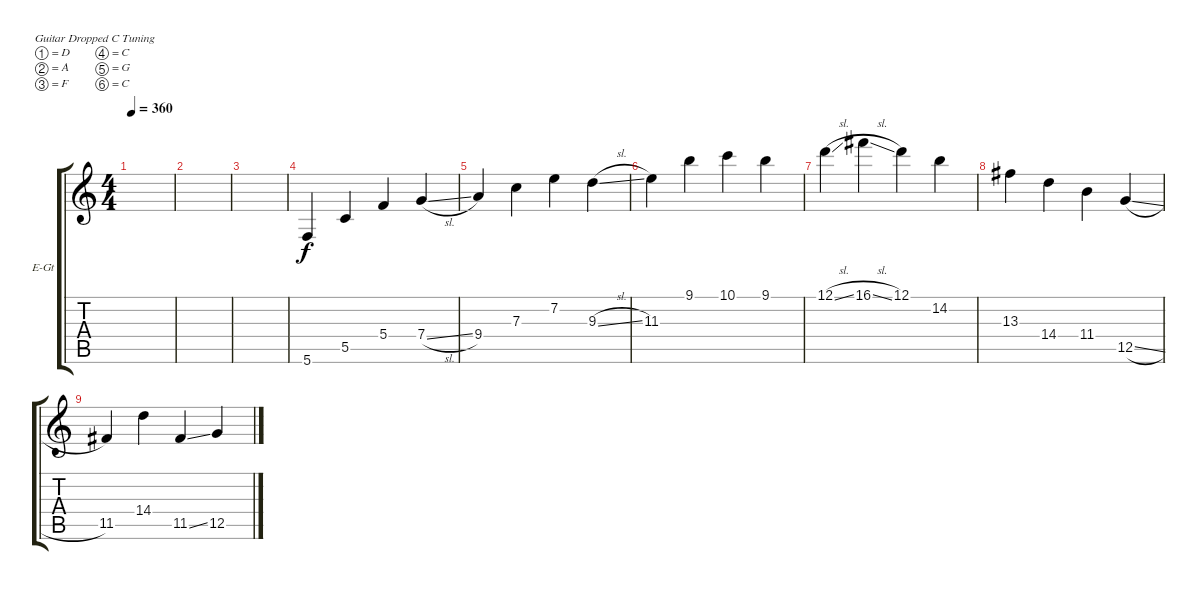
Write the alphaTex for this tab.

\defaultSystemsLayout 4
\bracketExtendMode groupsimilarinstruments
\firstSystemTrackNameOrientation horizontal
\otherSystemsTrackNameOrientation horizontal
\track ("Aaron Marshall" "E-Gt") {instrument distortionguitar}
\staff {score tabs}
\tuning (D4 A3 F3 C3 G2 C2)
\ts (4 4)
\tempo 360
\clef g2
\scale
0.333333
\ks c
|
\scale
0.333333 |
\scale
0.333333 |
\scale
0.333333 5.6.4 5.5.4 5.4.4 7.4{sl}.4 |
\scale
0.333333 9.4.4 7.3.4 7.2.4 9.3{sl}.4 |
\scale
0.333333 11.3.4 9.1.4 10.1.4 9.1.4 |
\scale
0.333333 12.1{sl}.4 16.1{sl}.4 12.1.4 14.2.4 |
\scale
0.333333 13.3.4 14.4.4 11.4.4 12.5{sl}.4 |
11.5.4 14.4.4 11.5{ss}.4 12.5.4
